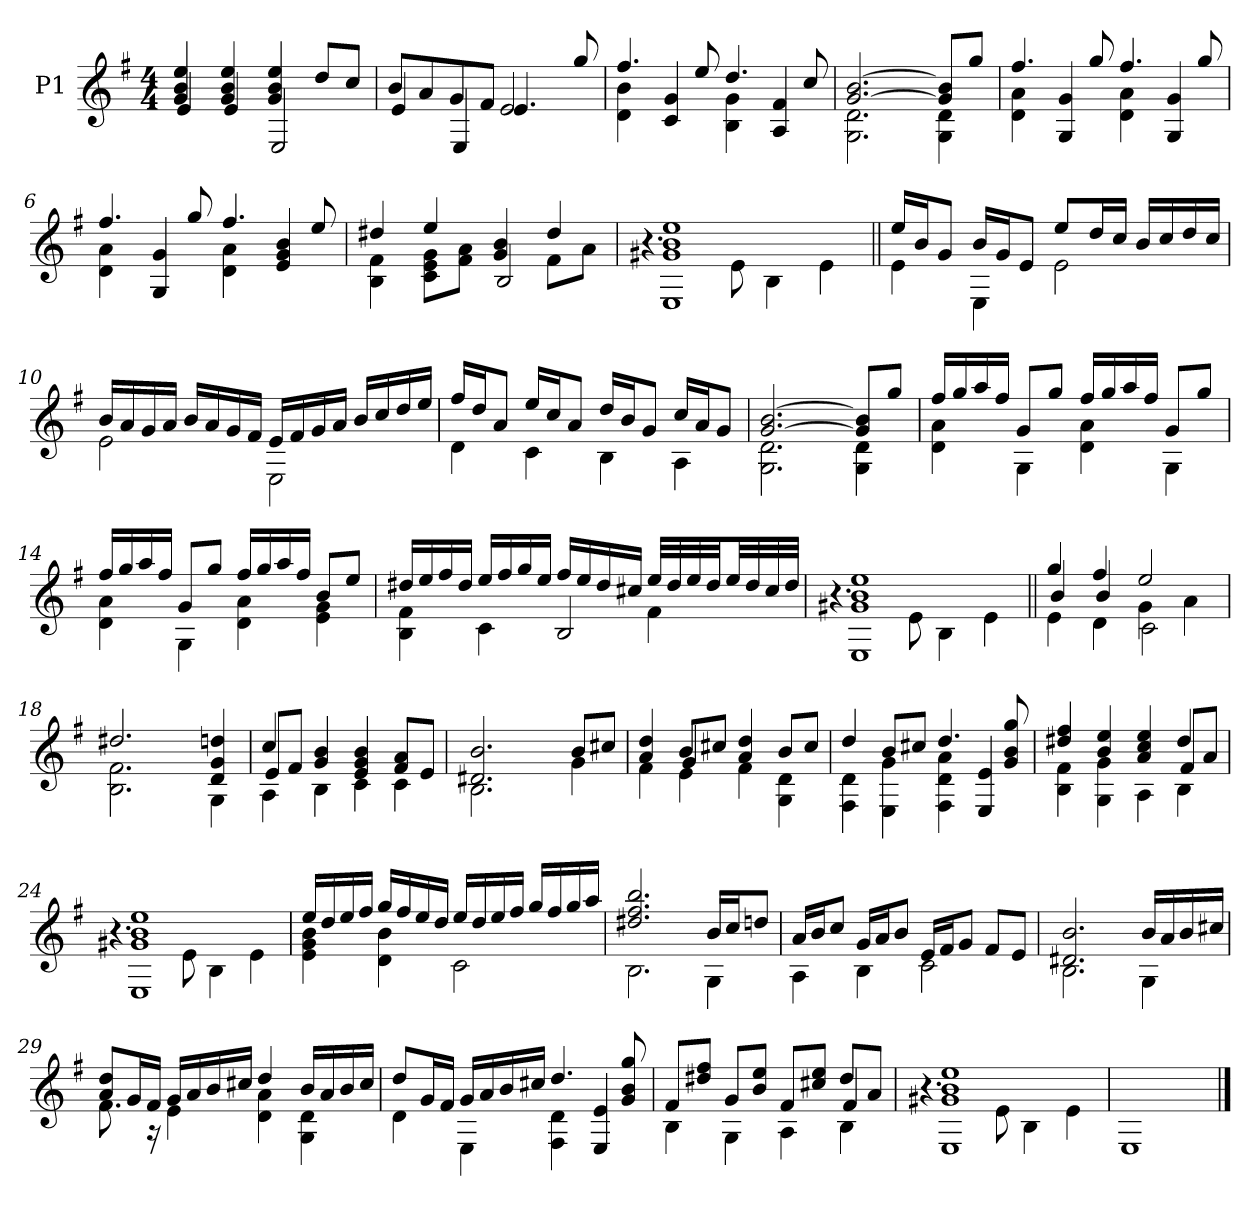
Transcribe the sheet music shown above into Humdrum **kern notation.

**kern
*part1
*staff1
*I"P1
!!LO:PB:g=z
*clefG2
*ITrd7c12
*k[f#]
*e:
*M4/4
*MM72
=1
*^
4Gi/ 4Bi 4ei	4Ei/
4Gi/ 4Bi 4ei	4Ei/
4Gi/ 4Bi 4ei	2EEi/
8di/L	.
8ci/J	.
=2	=2
8Bi/L	4Ei/
8Ai/	.
8Gi/	4EEi/
8F#i/J	.
4.Ei/	2Ei/
8gi/	.
=3	=3
4.f#i/	4Di\ 4Bi
.	4Ci/ 4Gi
8ei/	.
4.di/	4BBi\ 4Gi
.	4AAi/ 4F#i
8ci/	.
=4	=4
[<2.Gi/ [>2.Bi	2.GGi\ 2.Di
8Gi/] 8Bi]L	4GGi\ 4Di
8gi/J	.
=5	=5
4.f#i/	4Di\ 4Ai
.	4GGi/ 4Gi
8gi/	.
4.f#i/	4Di\ 4Ai
.	4GGi/ 4Gi
8gi/	.
!!LO:LB:g=z	!!
=6	=6
4.f#i/	4Di\ 4Ai
.	4GGi/ 4Gi
8gi/	.
4.f#i/	4Di\ 4Ai
.	4Ei/ 4Gi 4Bi
8ei/	.
=7	=7
*^	*^
4d#Xi/	4BBi\ 4F#i	2..ryy	4ryy
4ei/	8Ci\ 8Ei 8GiL	.	8ryy
.	8F#i\ 8AiJ	.	8ryy
4Gi/ 4Bi	4ryy	.	2BBi/
4d#i/	8F#i\L	.	.
.	8Ai\J	8ryy	.
*	*	*v	*v
=8	=8	=8
1G#Xi 1Bi 1ei	4.r	1EEi
.	8Ei\	.
.	4BBi\	.
.	4Ei\	.
*	*v	*v
=9||	=9||
16ei/LL	4Ei\
16Bi/J	.
8Gi/J	.
16Bi/LL	4EEi\
16Gi/J	.
8Ei/J	.
8ei/L	2Ei\
16di/L	.
16ci/JJ	.
16Bi/LL	.
16ci/	.
16di/	.
16ci/JJ	.
!!LO:LB:g=z	!!
=10	=10
16Bi/LL	2Ei\
16Ai/	.
16Gi/	.
16Ai/JJ	.
16Bi/LL	.
16Ai/	.
16Gi/	.
16F#i/JJ	.
16Ei/LL	2EEi\
16F#i/	.
16Gi/	.
16Ai/JJ	.
16Bi/LL	.
16ci/	.
16di/	.
16ei/JJ	.
=11	=11
16f#i/LL	4Di\
16di/J	.
8Ai/J	.
16ei/LL	4Ci\
16ci/J	.
8Ai/J	.
16di/LL	4BBi\
16Bi/J	.
8Gi/J	.
16ci/LL	4AAi\
16Ai/J	.
8Gi/J	.
=12	=12
[<2.Gi/ [>2.Bi	2.GGi\ 2.Di
8Gi/] 8Bi]L	4GGi\ 4Di
8gi/J	.
!!LO:LB:g=z	!!
=13	=13
16f#i/LL	4Di\ 4Ai
16gi/	.
16ai/	.
16f#i/JJ	.
8Gi/L	4GGi\
8gi/J	.
16f#i/LL	4Di\ 4Ai
16gi/	.
16ai/	.
16f#i/JJ	.
8Gi/L	4GGi\
8gi/J	.
=14	=14
16f#i/LL	4Di\ 4Ai
16gi/	.
16ai/	.
16f#i/JJ	.
8Gi/L	4GGi\
8gi/J	.
16f#i/LL	4Di\ 4Ai
16gi/	.
16ai/	.
16f#i/JJ	.
8Bi/L	4Ei\ 4Gi
8ei/J	.
!!LO:LB:g=z	!!
=15	=15
*	*^
16d#Xi/LL	4BBi\ 4F#i	2ryy
16ei/	.	.
16f#i/	.	.
16d#i/JJ	.	.
16ei/LL	4Ci\	.
16f#i/	.	.
16gi/	.	.
16ei/JJ	.	.
16f#i/LL	4ryy	2BBi/
16ei/	.	.
16d#i/	.	.
16c#Xi/JJ	.	.
32ei/LLL	4F#i\	.
32d#i/	.	.
32ei/	.	.
32d#i/JJ	.	.
32ei/LL	.	.
32d#i/	.	.
32c#i/	.	.
32d#i/JJJ	.	.
=16	=16	=16
1G#Xi 1Bi 1ei	4.r	1EEi
.	8Ei\	.
.	4BBi\	.
.	4Ei\	.
!!LO:LB:g=z	!!	!!
=17||	=17||	=17||
4gi/	4Bi/	4Ei\
4f#i/	4Bi/	4Di\
2ei/	4Gi\	2Ci\
.	4Ai\	.
=18	=18	=18
2.d#Xi/	2.BBi\ 2.F#i	2ryy
.	.	4ryy
4Di/ 4Gi 4dni	4GGi\	4ryy
=19	=19	=19
4ci/	8Ei/L	4AAi\
.	8F#i/J	.
4Gi/ 4Bi	4BBi\	2.ryy
4Ei/ 4Gi 4Bi	4Ci\	.
8F#i/ 8AiL	4Ci\	.
8Ei/J	.	.
=20	=20	=20
2.D#Xi/ 2.Bi	2.BBi\	2ryy
.	.	4ryy
8Bi/L	4Gi\	8ryy
8c#Xi/J	.	8ryy
=21	=21	=21
4Ai/ 4di	4F#i\	4ryy
8Bi/L	4Ei\	4Gi/
8c#Xi/J	.	.
4Ai/ 4di	4F#i\	2ryy
8Bi/L	4GGi\ 4Di	.
8c#i/J	.	.
*	*v	*v
!!LO:LB:g=z
=22	=22
4di/	4FF#i\ 4Di
8Bi/L	4EEi\ 4Gi
8c#Xi/J	.
4.di/	4FF#i\ 4Di 4Ai
.	4EEi/ 4Ei
8Gi/ 8Bi 8gi	.
=23	=23
*	*^
4d#Xi/ 4f#i	4BBi\ 4F#i	2.ryy
4Bi/ 4ei	4GGi\ 4Gi	.
4Ai/ 4ci 4ei	4AAi\	.
4d#i/	8F#i/L	4BBi\
.	8Ai/J	.
=24	=24	=24
1G#Xi 1Bi 1ei	4.r	1EEi
.	8Ei\	.
.	4BBi\	.
.	4Ei\	.
*	*v	*v
=25	=25
16ei/LL	4Ei\ 4Gi 4Bi
16di/	.
16ei/	.
16f#i/JJ	.
16gi/LL	4Di\ 4Bi
16f#i/	.
16ei/	.
16di/JJ	.
16ei/LL	2Ci\
16di/	.
16ei/	.
16f#i/JJ	.
16gi/LL	.
16f#i/	.
16gi/	.
16ai/JJ	.
!!LO:LB:g=z	!!
=26	=26
2.d#Xi/ 2.f#i 2.bi	2.BBi\
16Bi/LL	4GGi\
16ci/J	.
8dni/J	.
=27	=27
16Ai/LL	4AAi\
16Bi/J	.
8ci/J	.
16Gi/LL	4BBi\
16Ai/J	.
8Bi/J	.
16Ei/LL	2Ci\
16F#i/J	.
8Gi/J	.
8F#i/L	.
8Ei/J	.
=28	=28
2.D#Xi/ 2.Bi	2.BBi\
16Bi/LL	4GGi\
16Ai/	.
16Bi/	.
16c#Xi/JJ	.
=29	=29
8Ai/ 8diL	8.F#i\
16Gi/L	.
16F#i/JJ	16r
16Gi/LL	4Ei\
16Ai/	.
16Bi/	.
16c#Xi/JJ	.
4di/	4Di\ 4Ai
16Bi/LL	4GGi\ 4Di
16Ai/	.
16Bi/	.
16c#i/JJ	.
!!LO:LB:g=z	!!
=30	=30
*	*^
8di/L	4Di\	4ryy
16Gi/L	.	.
16F#i/JJ	.	.
16Gi/LL	4EEi\	4ryy
16Ai/	.	.
16Bi/	.	.
16c#Xi/JJ	.	.
4.di/	4FF#i\ 4Di	2ryy
.	4EEi/ 4Ei	.
8Gi/ 8Bi 8gi	.	.
=31	=31	=31
8F#i/L	4BBi\	2.ryy
8d#Xi/ 8f#iJ	.	.
8Gi/L	4GGi\	.
8Bi/ 8eiJ	.	.
8F#i/L	4AAi\	.
8c#Xi/ 8eiJ	.	.
8d#i/L	4BBi\	4F#i/
8Ai/J	.	.
=32	=32	=32
1G#Xi 1Bi 1ei	4.r	1EEi
.	8Ei\	.
.	4BBi\	.
.	4Ei\	.
*v	*v	*v
=33
1EEi
==
*-
